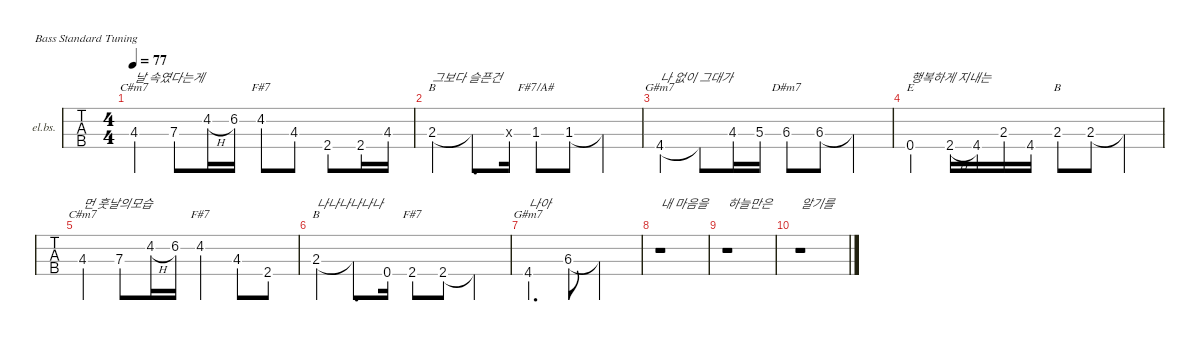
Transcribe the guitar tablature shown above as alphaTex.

\defaultSystemsLayout 4
\hideDynamics
\bracketExtendMode nobrackets
\firstSystemTrackNameOrientation horizontal
\track ("Electric Bass" "el.bs.") {defaultSystemsLayout 4 instrument electricbassfinger}
\staff {tabs}
\tuning (G2 D2 A1 E1)
\chord ("G#m7" x x x 4) {showdiagram false showfingering false}
\chord ("D#m7" x x 6 x) {firstfret 6 showdiagram false showfingering false}
\chord ("B" x x 2 x) {showdiagram false showfingering false}
\chord ("C#m7" x x 4 x) {showdiagram false showfingering false}
\chord ("F#7" x 4 x x) {showdiagram false showfingering false}
\chord ("F#7/A#" x x 1 x) {showdiagram false showfingering false}
\chord ("E" x x x 0) {showdiagram false showfingering false}
\chord ("F#7" x x 1 x) {showdiagram false showfingering false}
\ts (4 4)
\tempo 77
\clef f4
\ks c
4.3{acc #}.4{ch "C#m7" txt "날 속였다는게" dy mf} 7.3.8 4.2{h acc #}.16 6.2{acc #}.16 4.2{acc #}.8{ch "F#7"} 4.3{acc #}.8 2.4{acc #}.8 2.4{acc #}.16 4.3{acc #}.16 |
2.3.4{ch "B" txt "그보다 슬픈건"} 2.3{t}.8{d} 0.3{x}.16 1.3{st acc #}.8{ch "F#7/A#"} 1.3{acc #}.8 1.3{t acc #}.4 |
4.4{acc #}.4{ch "G#m7" txt "나 없이 그대가"} 4.4{t acc #}.8 4.3{acc #}.16 5.3.16 6.3{st acc #}.8{ch "D#m7"} 6.3{acc #}.8 6.3{t acc #}.4 |
0.4.4{ch "E" txt "행복하게 지내는"} 2.4{h acc #}.16 4.4{acc #}.16 2.3.16 4.4{acc #}.16 2.3{st}.8{ch "B"} 2.3.8 2.3{t}.4 |
4.3{acc #}.4{ch "C#m7" txt "먼 훗날의모습"} 7.3.8 4.2{h acc #}.16 6.2{acc #}.16 4.2{acc #}.4{ch "F#7"} 4.3{acc #}.8 2.4{acc #}.8 |
2.3.4{ch "B" txt "나나나나나나"} 2.3{t}.8{d} 0.4.16 2.4{st acc #}.8{ch "F#7"} 2.4{acc #}.8 2.4{t acc #}.4 |
4.4{acc #}.4{d ch "G#m7" txt "나아"} 6.3{acc #}.8 6.3{t acc #}.2 |
r.1{txt "내 마음을"} |
r.1{txt "하늘만은"} |
r.1{txt "알기를"}
